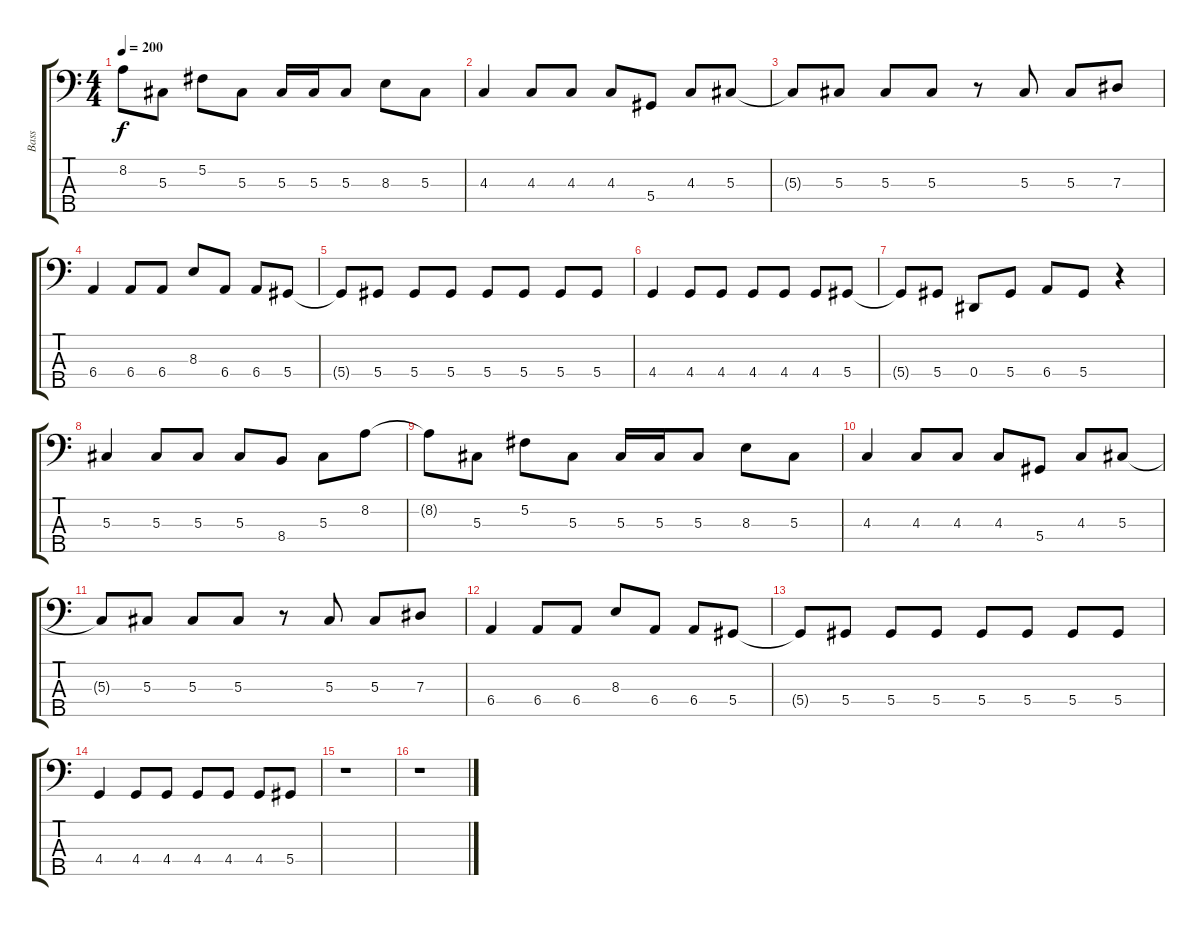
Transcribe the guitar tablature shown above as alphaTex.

\track ("Bass" "Bass") {instrument electricbassfinger}
\staff {score tabs}
\tuning (Gb2 Db2 Ab1 Eb1 Bb0) {hide}
\ts (4 4)
\tempo 200
\clef f4
\ks c
8.2{t}.8{dy f} 5.3.8 5.2.8 5.3.8 5.3.16 5.3.16 5.3.8 8.3.8 5.3.8 |
4.3.4 4.3.8 4.3.8 4.3.8 5.4.8 4.3.8 5.3.8 |
5.3{t}.8 5.3.8 5.3.8 5.3.8 r.8 5.3.8 5.3.8 7.3.8 |
6.4.4 6.4.8 6.4.8 8.3.8 6.4.8 6.4.8 5.4.8 |
5.4{t}.8 5.4.8 5.4.8 5.4.8 5.4.8 5.4.8 5.4.8 5.4.8 |
4.4.4 4.4.8 4.4.8 4.4.8 4.4.8 4.4.8 5.4.8 |
5.4{t}.8 5.4.8 0.4.8 5.4.8 6.4.8 5.4.8 r.4 |
5.3.4 5.3.8 5.3.8 5.3.8 8.4.8 5.3.8 8.2.8 |
8.2{t}.8 5.3.8 5.2.8 5.3.8 5.3.16 5.3.16 5.3.8 8.3.8 5.3.8 |
4.3.4 4.3.8 4.3.8 4.3.8 5.4.8 4.3.8 5.3.8 |
5.3{t}.8 5.3.8 5.3.8 5.3.8 r.8 5.3.8 5.3.8 7.3.8 |
6.4.4 6.4.8 6.4.8 8.3.8 6.4.8 6.4.8 5.4.8 |
5.4{t}.8 5.4.8 5.4.8 5.4.8 5.4.8 5.4.8 5.4.8 5.4.8 |
4.4.4 4.4.8 4.4.8 4.4.8 4.4.8 4.4.8 5.4.8 |
r.1 |
r.1
